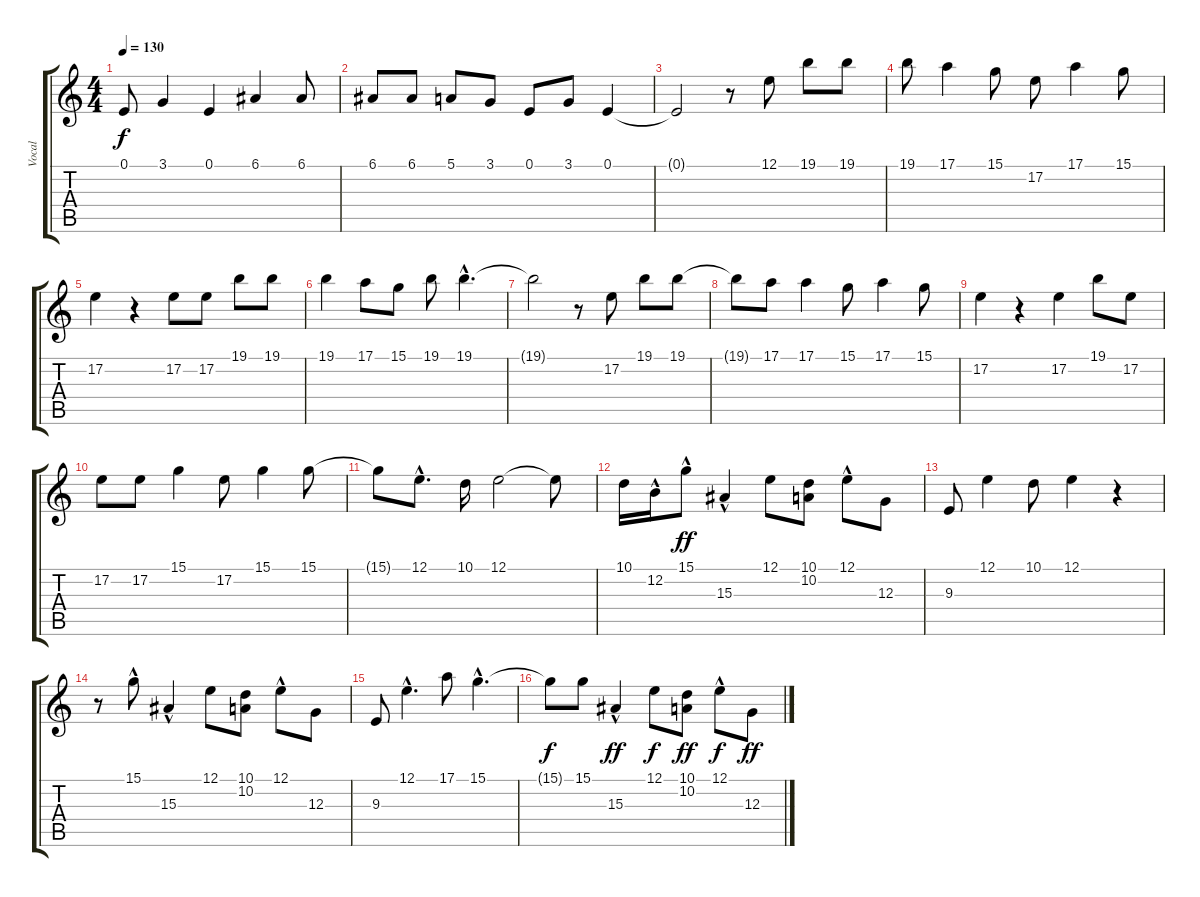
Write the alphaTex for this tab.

\track ("Vocal" "Vocal") {instrument synthvoice}
\staff {score tabs}
\tuning (E4 B3 G3 D3 A2 E2) {hide}
\ts (4 4)
\tempo 130
\clef g2
\ks c
0.1{t}.8{dy f} 3.1.4 0.1.4 6.1.4 6.1.8 |
6.1.8 6.1.8 5.1.8 3.1.8 0.1.8 3.1.8 0.1.4 |
0.1{t}.2 r.8 12.1.8 19.1.8 19.1.8 |
19.1.8 17.1.4 15.1.8 17.2.8 17.1.4 15.1.8 |
17.2.4 r.4 17.2.8 17.2.8 19.1.8 19.1.8 |
19.1.4 17.1.8 15.1.8 19.1.8 19.1{hac}.4{d} |
19.1{t}.2 r.8 17.2.8 19.1.8 19.1.8 |
19.1{t}.8 17.1.8 17.1.4 15.1.8 17.1.4 15.1.8 |
17.2.4 r.4 17.2.4 19.1.8 17.2.8 |
17.2.8 17.2.8 15.1.4 17.2.8 15.1.4 15.1.8 |
15.1{t}.8 12.1{hac}.8{d} 10.1.16 12.1.2 12.1{t}.8 |
10.1.16 12.2{hac}.16 15.1{hac}.8{dy ff} 15.3{hac}.4 12.1.8 (10.1 10.2).8 12.1{hac}.8 12.3.8 |
9.3.8 12.1.4 10.1.8 12.1.4 r.4 |
r.8 15.1{hac}.8 15.3{hac}.4 12.1.8 (10.1 10.2).8 12.1{hac}.8 12.3.8 |
9.3.8 12.1{hac}.4{d} 17.1.8 15.1{hac}.4{d} |
15.1{t}.8{dy f} 15.1.8 15.3{hac}.4{dy ff} 12.1.8{dy f} (10.1 10.2).8{dy ff} 12.1{hac}.8{dy f} 12.3.8{dy ff}
